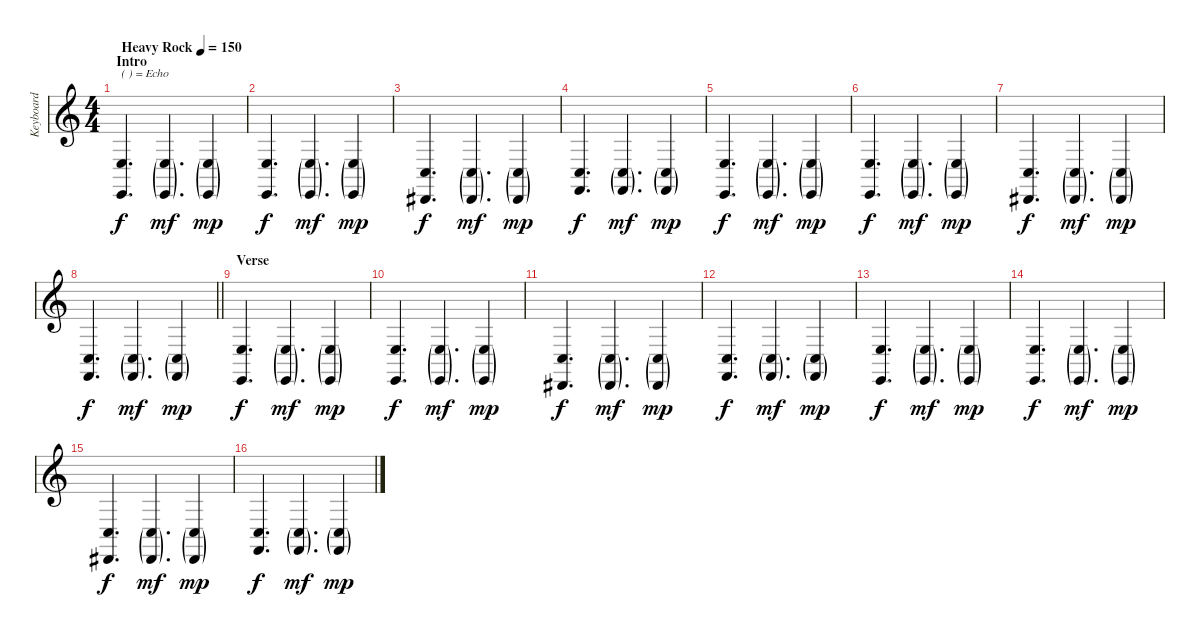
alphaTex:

\track ("Keyboard" "Keyboard") {instrument acousticgrandpiano}
\staff {score}
\tuning (D4 A3 F3 C3 G2 C2) {hide}
\ts (4 4)
\section ("" "Intro")
\tempo (150 "Heavy Rock")
\clef g2
\ks c
(4.4 4.6).4{d txt "( ) = Echo" dy f instrument acousticgrandpiano} (4.4{g} 4.6{g}).4{d dy mf} (4.4{g} 4.6{g}).4{dy mp} |
(4.4 4.6).4{d dy f} (4.4{g} 4.6{g}).4{d dy mf} (4.4{g} 4.6{g}).4{dy mp} |
(0.4 3.6).4{d dy f} (0.4{g} 3.6{g}).4{d dy mf} (0.4{g} 3.6{g}).4{dy mp} |
(0.4 5.6).4{d dy f} (0.4{g} 5.6{g}).4{d dy mf} (0.4{g} 5.6{g}).4{dy mp} |
(4.4 4.6).4{d dy f} (4.4{g} 4.6{g}).4{d dy mf} (4.4{g} 4.6{g}).4{dy mp} |
(4.4 4.6).4{d dy f} (4.4{g} 4.6{g}).4{d dy mf} (4.4{g} 4.6{g}).4{dy mp} |
(0.4 3.6).4{d dy f} (0.4{g} 3.6{g}).4{d dy mf} (0.4{g} 3.6{g}).4{dy mp} |
\barLineRight lightlight
(0.4 5.6).4{d dy f} (0.4{g} 5.6{g}).4{d dy mf} (0.4{g} 5.6{g}).4{dy mp} |
\section ("" "Verse")
(4.4 4.6).4{d dy f} (4.4{g} 4.6{g}).4{d dy mf} (4.4{g} 4.6{g}).4{dy mp} |
(4.4 4.6).4{d dy f} (4.4{g} 4.6{g}).4{d dy mf} (4.4{g} 4.6{g}).4{dy mp} |
(0.4 3.6).4{d dy f} (0.4{g} 3.6{g}).4{d dy mf} (0.4{g} 3.6{g}).4{dy mp} |
(0.4 5.6).4{d dy f} (0.4{g} 5.6{g}).4{d dy mf} (0.4{g} 5.6{g}).4{dy mp} |
(4.4 4.6).4{d dy f} (4.4{g} 4.6{g}).4{d dy mf} (4.4{g} 4.6{g}).4{dy mp} |
(4.4 4.6).4{d dy f} (4.4{g} 4.6{g}).4{d dy mf} (4.4{g} 4.6{g}).4{dy mp} |
(0.4 3.6).4{d dy f} (0.4{g} 3.6{g}).4{d dy mf} (0.4{g} 3.6{g}).4{dy mp} |
(0.4 5.6).4{d dy f} (0.4{g} 5.6{g}).4{d dy mf} (0.4{g} 5.6{g}).4{dy mp}
